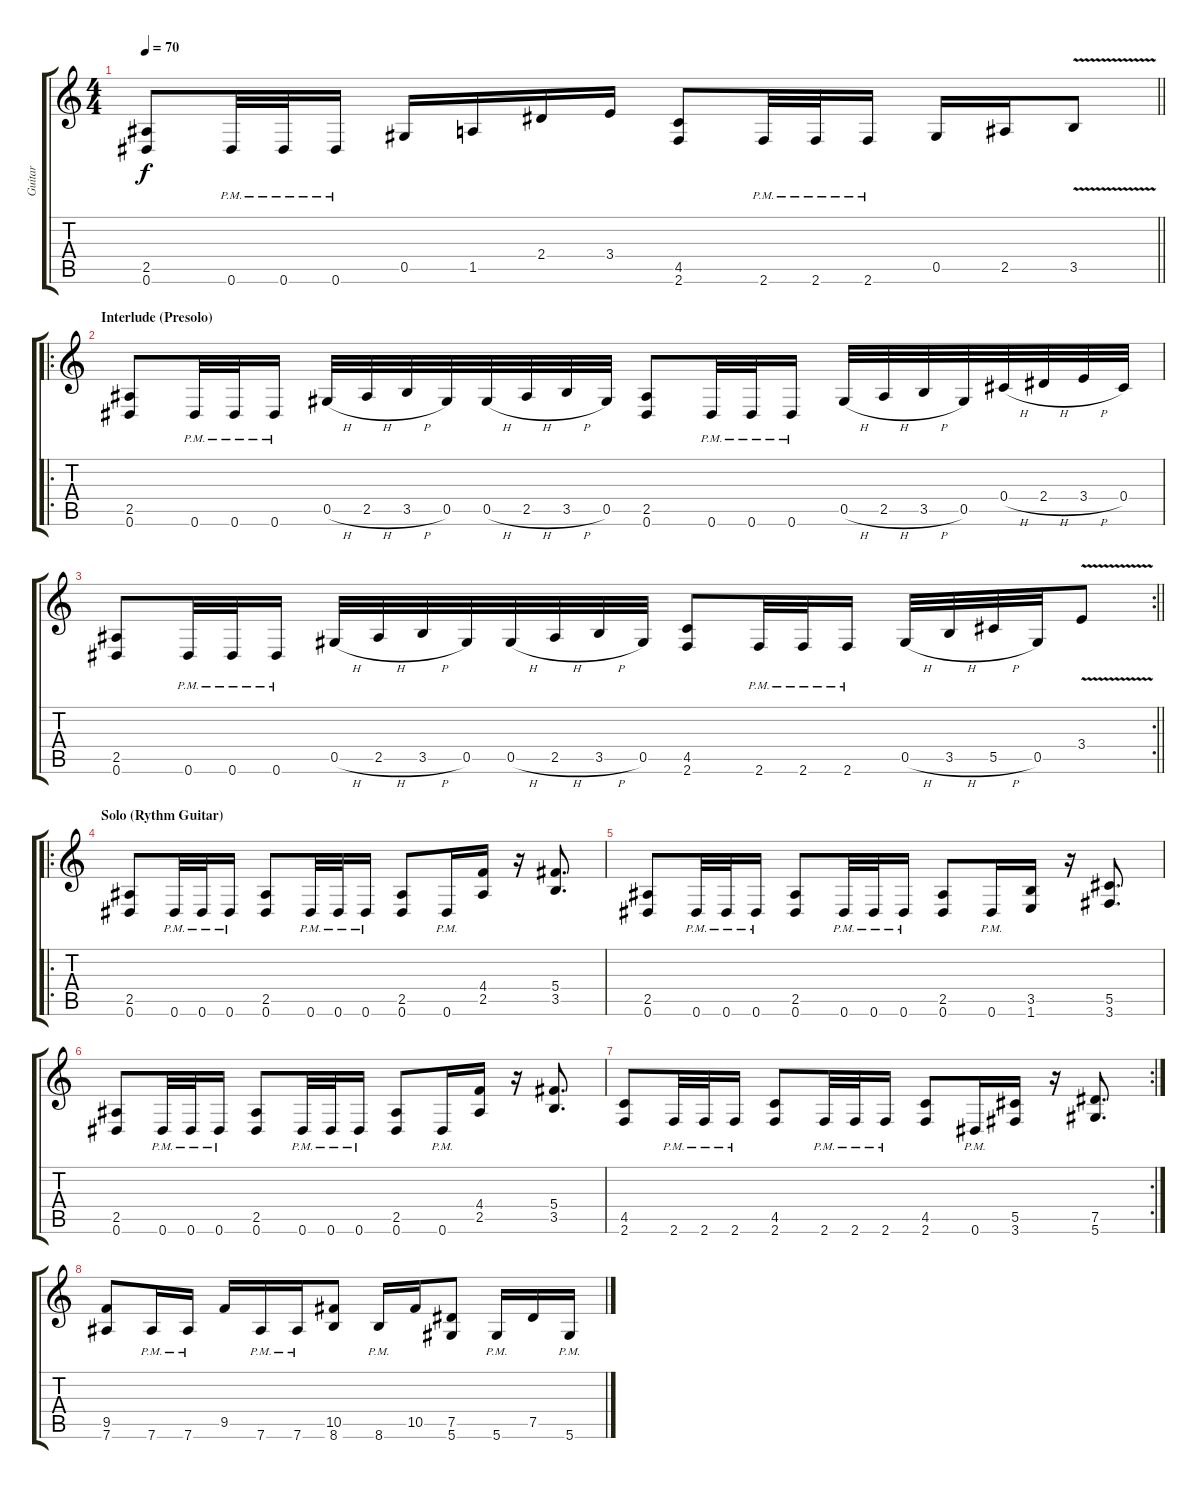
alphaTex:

\track ("Guitar" "Guitar") {instrument distortionguitar bank 1}
\staff {score tabs}
\tuning (Eb4 Bb3 Gb3 Db3 Ab2 Eb2) {hide}
\ts (4 4)
\tempo 70
\clef g2
\barLineRight lightlight
\ks c
(2.5 0.6).8{dy f} 0.6{pm}.32 0.6{pm}.32 0.6{pm}.16 0.5.16 1.5.16 2.4.16 3.4.16 (4.5 2.6).8 2.6{pm}.32 2.6{pm}.32 2.6{pm}.16 0.5.16 2.5.16 3.5{v}.8 |
\ro
\section ("" "Interlude (Presolo)")
(2.5 0.6).8 0.6{pm}.32 0.6{pm}.32 0.6{pm}.16 0.5{h}.32 2.5{h}.32 3.5{h}.32 0.5.32 0.5{h}.32 2.5{h}.32 3.5{h}.32 0.5.32 (2.5 0.6).8 0.6{pm}.32 0.6{pm}.32 0.6{pm}.16 0.5{h}.32 2.5{h}.32 3.5{h}.32 0.5.32 0.4{h}.32 2.4{h}.32 3.4{h}.32 0.4.32 |
\rc 2
\barLineRight lightlight
(2.5 0.6).8 0.6{pm}.32 0.6{pm}.32 0.6{pm}.16 0.5{h}.32 2.5{h}.32 3.5{h}.32 0.5.32 0.5{h}.32 2.5{h}.32 3.5{h}.32 0.5.32 (4.5 2.6).8 2.6{pm}.32 2.6{pm}.32 2.6{pm}.16 0.5{h}.32 3.5{h}.32 5.5{h}.32 0.5.32 3.4{v}.8 |
\ro
\section ("" "Solo (Rythm Guitar)")
(2.5 0.6).8 0.6{pm}.32 0.6{pm}.32 0.6{pm}.16 (2.5 0.6).8 0.6{pm}.32 0.6{pm}.32 0.6{pm}.16 (2.5 0.6).8 0.6{pm}.16 (4.4 2.5).16 r.16 (5.4 3.5).8{d} |
(2.5 0.6).8 0.6{pm}.32 0.6{pm}.32 0.6{pm}.16 (2.5 0.6).8 0.6{pm}.32 0.6{pm}.32 0.6{pm}.16 (2.5 0.6).8 0.6{pm}.16 (3.5 1.6).16 r.16 (5.5 3.6).8{d} |
(2.5 0.6).8 0.6{pm}.32 0.6{pm}.32 0.6{pm}.16 (2.5 0.6).8 0.6{pm}.32 0.6{pm}.32 0.6{pm}.16 (2.5 0.6).8 0.6{pm}.16 (4.4 2.5).16 r.16 (5.4 3.5).8{d} |
\rc 2
(4.5 2.6).8 2.6{pm}.32 2.6{pm}.32 2.6{pm}.16 (4.5 2.6).8 2.6{pm}.32 2.6{pm}.32 2.6{pm}.16 (4.5 2.6).8 0.6{pm}.16 (5.5 3.6).16 r.16 (7.5 5.6).8{d} |
(9.5 7.6).8 7.6{pm}.16 7.6{pm}.16 9.5.16 7.6{pm}.16 7.6{pm}.16 (10.5 8.6).8 8.6{pm}.16 10.5.16 (7.5 5.6).8 5.6{pm}.16 7.5.16 5.6{pm}.16
